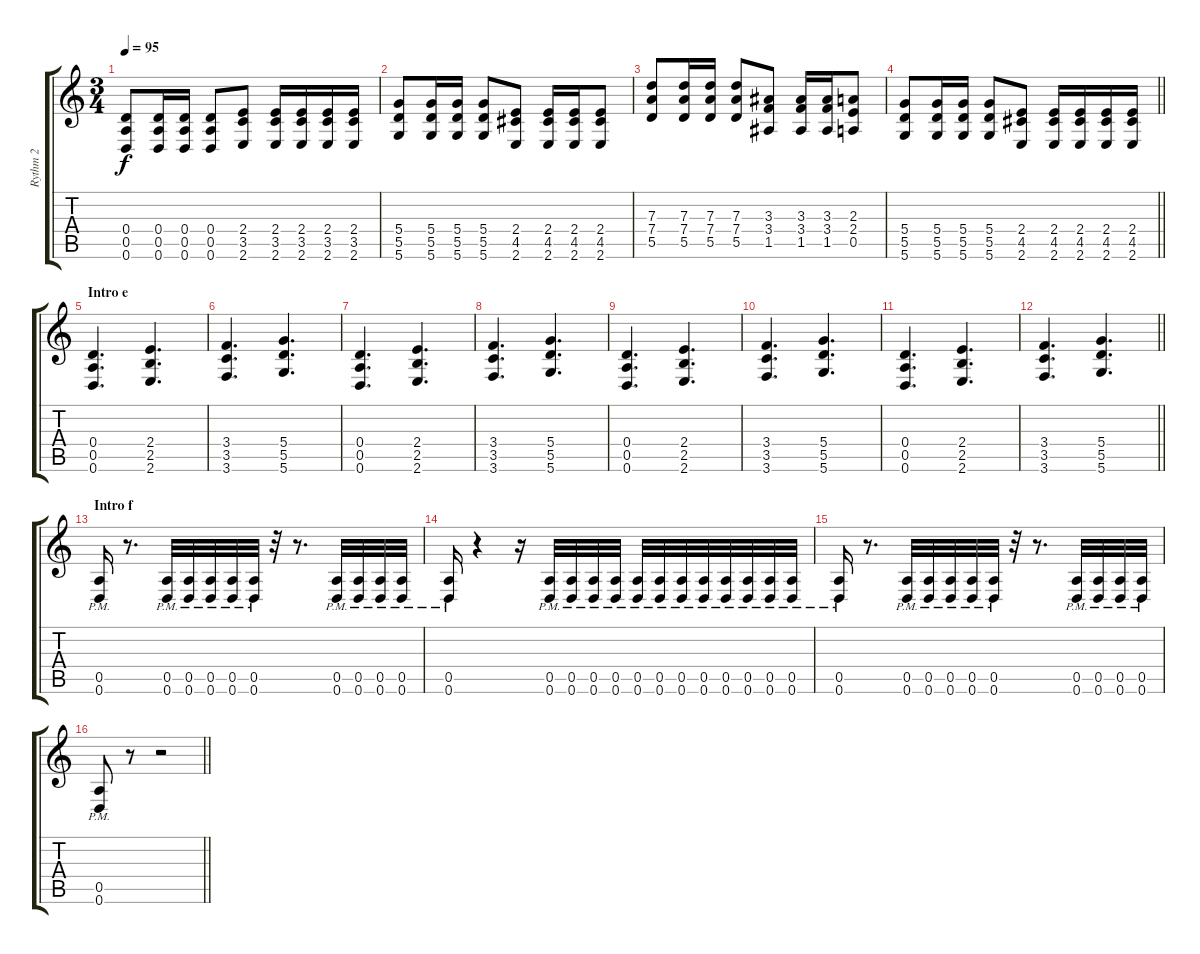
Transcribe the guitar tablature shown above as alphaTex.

\track ("Rythm 2" "Rythm 2") {instrument distortionguitar}
\staff {score tabs}
\tuning (E4 B3 G3 D3 A2 D2) {hide}
\ts (3 4)
\tempo 95
\clef g2
\ks c
(0.4 0.5 0.6).8{dy f} (0.4 0.5 0.6).16 (0.4 0.5 0.6).16 (0.4 0.5 0.6).8 (2.4 3.5 2.6).8 (2.4 3.5 2.6).16 (2.4 3.5 2.6).16 (2.4 3.5 2.6).16 (2.4 3.5 2.6).16 |
(5.4 5.5 5.6).8 (5.4 5.5 5.6).16 (5.4 5.5 5.6).16 (5.4 5.5 5.6).8 (2.4 4.5 2.6).8 (2.4 4.5 2.6).16 (2.4 4.5 2.6).16 (2.4 4.5 2.6).8 |
(7.3 7.4 5.5).8 (7.3 7.4 5.5).16 (7.3 7.4 5.5).16 (7.3 7.4 5.5).8 (3.3 3.4 1.5).8 (3.3 3.4 1.5).16 (3.3 3.4 1.5).16 (2.3 2.4 0.5).8 |
\barLineRight lightlight
(5.4 5.5 5.6).8 (5.4 5.5 5.6).16 (5.4 5.5 5.6).16 (5.4 5.5 5.6).8 (2.4 4.5 2.6).8 (2.4 4.5 2.6).16 (2.4 4.5 2.6).16 (2.4 4.5 2.6).16 (2.4 4.5 2.6).16 |
\section ("" "Intro e")
(0.4 0.5 0.6).4{d} (2.4 2.5 2.6).4{d} |
(3.4 3.5 3.6).4{d} (5.4 5.5 5.6).4{d} |
(0.4 0.5 0.6).4{d} (2.4 2.5 2.6).4{d} |
(3.4 3.5 3.6).4{d} (5.4 5.5 5.6).4{d} |
(0.4 0.5 0.6).4{d} (2.4 2.5 2.6).4{d} |
(3.4 3.5 3.6).4{d} (5.4 5.5 5.6).4{d} |
(0.4 0.5 0.6).4{d} (2.4 2.5 2.6).4{d} |
\barLineRight lightlight
(3.4 3.5 3.6).4{d} (5.4 5.5 5.6).4{d} |
\section ("" "Intro f")
(0.5{pm} 0.6{pm}).16 r.8{d} (0.5{pm} 0.6{pm}).32 (0.5{pm} 0.6{pm}).32 (0.5{pm} 0.6{pm}).32 (0.5{pm} 0.6{pm}).32 (0.5{pm} 0.6{pm}).32 r.32 r.8{d} (0.5{pm} 0.6{pm}).32 (0.5{pm} 0.6{pm}).32 (0.5{pm} 0.6{pm}).32 (0.5{pm} 0.6{pm}).32 |
(0.5{pm} 0.6{pm}).16 r.4 r.16 (0.5 0.6{pm}).32 (0.5 0.6{pm}).32 (0.5 0.6{pm}).32 (0.5 0.6{pm}).32 (0.5 0.6{pm}).32 (0.5 0.6{pm}).32 (0.5 0.6{pm}).32 (0.5 0.6{pm}).32 (0.5 0.6{pm}).32 (0.5 0.6{pm}).32 (0.5 0.6{pm}).32 (0.5 0.6{pm}).32 |
(0.5{pm} 0.6{pm}).16 r.8{d} (0.5{pm} 0.6{pm}).32 (0.5{pm} 0.6{pm}).32 (0.5{pm} 0.6{pm}).32 (0.5{pm} 0.6{pm}).32 (0.5{pm} 0.6{pm}).32 r.32 r.8{d} (0.5{pm} 0.6{pm}).32 (0.5{pm} 0.6{pm}).32 (0.5{pm} 0.6{pm}).32 (0.5{pm} 0.6{pm}).32 |
\barLineRight lightlight
(0.5{pm} 0.6{pm}).8 r.8 r.2
